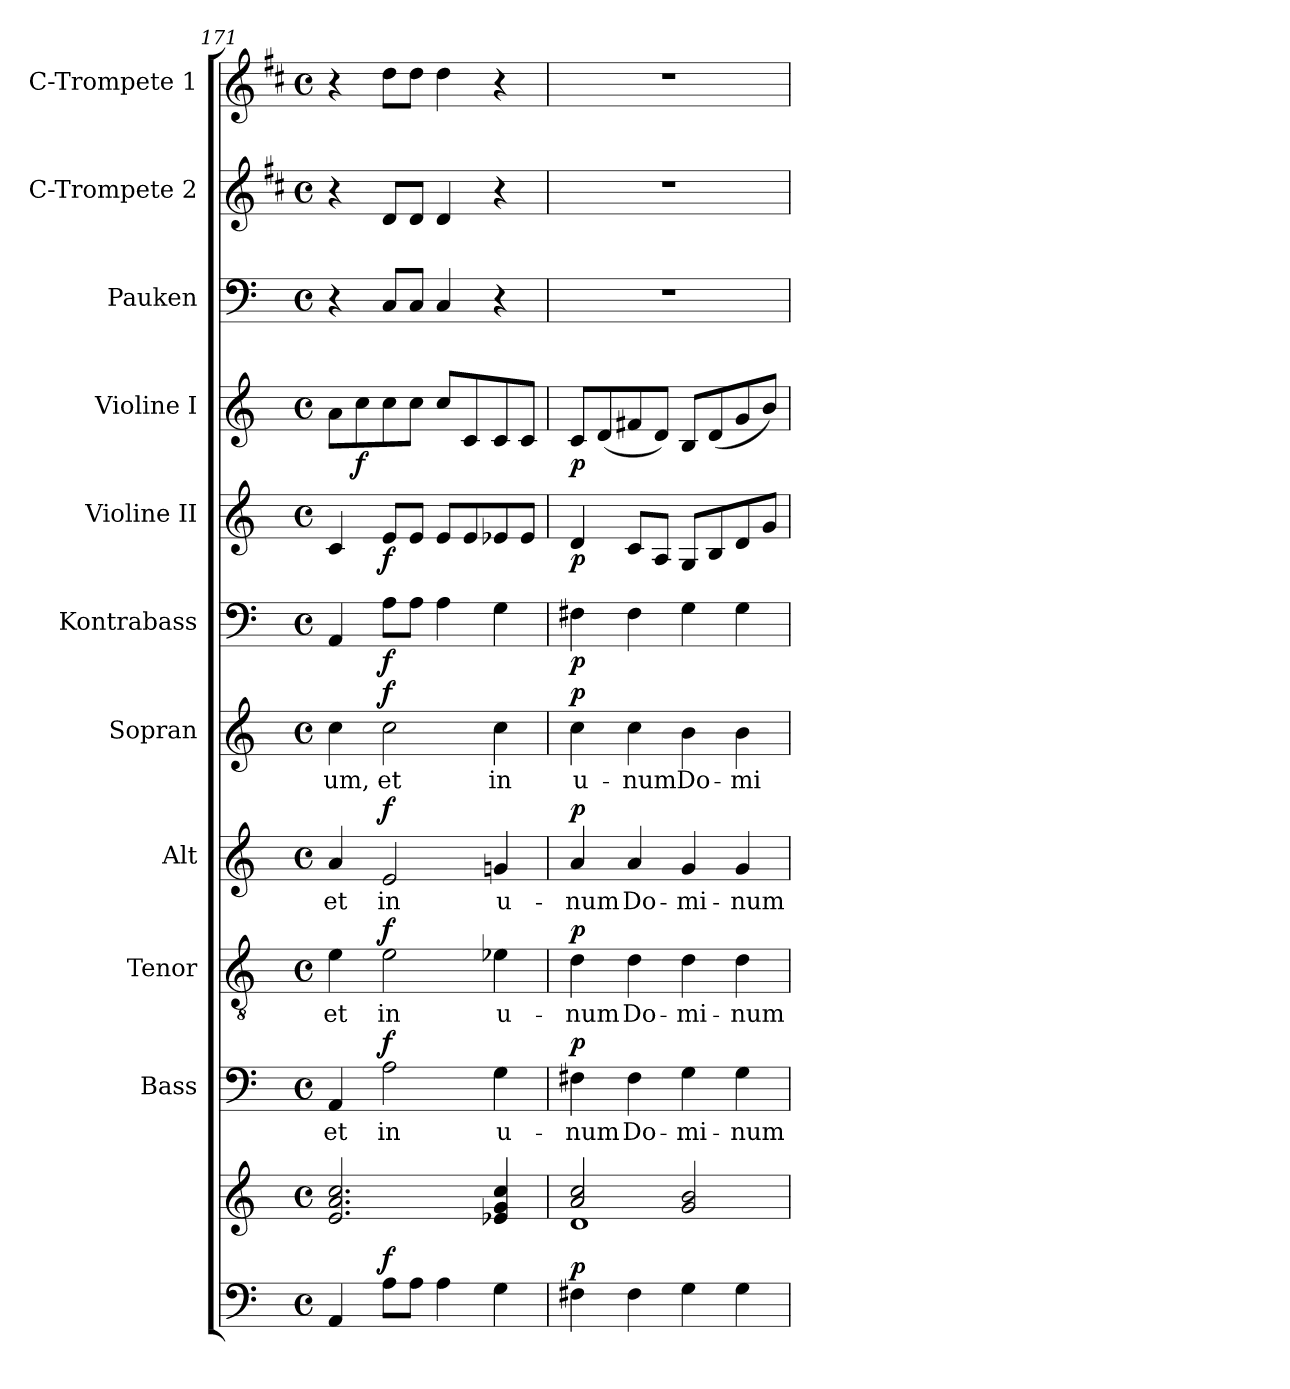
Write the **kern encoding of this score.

**kern	**kern	**dynam	**kern	**text	**dynam	**kern	**text	**dynam	**kern	**text	**dynam	**kern	**text	**dynam	**kern	**dynam	**kern	**dynam	**kern	**dynam	**kern	**kern	**kern
*part11	*part11	*part11	*part10	*part10	*part10	*part9	*part9	*part9	*part8	*part8	*part8	*part7	*part7	*part7	*part6	*part6	*part5	*part5	*part4	*part4	*part3	*part2	*part1
*staff12	*staff11	*staff11/12	*staff10	*staff10	*staff10	*staff9	*staff9	*staff9	*staff8	*staff8	*staff8	*staff7	*staff7	*staff7	*staff6	*staff6	*staff5	*staff5	*staff4	*staff4	*staff3	*staff2	*staff1
*	*	*	*I"Bass	*	*	*I"Tenor	*	*	*I"Alt	*	*	*I"Sopran	*	*	*I"Kontrabass	*	*I"Violine II	*	*I"Violine I	*	*I"Pauken	*I"C-Trompete 2	*I"C-Trompete 1
*	*	*	*I'B.	*	*	*I'T.	*	*	*I'A.	*	*	*I'S.	*	*	*I'Kb.	*	*I'Vl. II	*	*I'Vl. I	*	*I'Pk.	*I'C Trp. 2	*I'C Trp. 1
*clefF4	*clefG2	*	*clefF4	*	*	*clefGv2	*	*	*clefG2	*	*	*clefG2	*	*	*clefF4	*	*clefG2	*	*clefG2	*	*clefF4	*clefG2	*clefG2
*	*	*	*	*	*	*	*	*	*	*	*	*	*	*	*ITrd7c12	*	*	*	*	*	*	*ITrd1c2	*ITrd1c2
*k[]	*k[]	*	*k[]	*	*	*k[]	*	*	*k[]	*	*	*k[]	*	*	*k[]	*	*k[]	*	*k[]	*	*k[]	*k[]	*k[]
*C:	*C:	*	*C:	*	*	*C:	*	*	*C:	*	*	*C:	*	*	*C:	*	*C:	*	*C:	*	*C:	*C:	*C:
*M4/4	*M4/4	*	*M4/4	*	*	*M4/4	*	*	*M4/4	*	*	*M4/4	*	*	*M4/4	*	*M4/4	*	*M4/4	*	*M4/4	*M4/4	*M4/4
*met(c)	*met(c)	*	*met(c)	*	*	*met(c)	*	*	*met(c)	*	*	*met(c)	*	*	*met(c)	*	*met(c)	*	*met(c)	*	*met(c)	*met(c)	*met(c)
=171	=171	=171	=171	=171	=171	=171	=171	=171	=171	=171	=171	=171	=171	=171	=171	=171	=171	=171	=171	=171	=171	=171	=171
!	!	!	!	!LO:LY:b	!	!	!LO:LY:b	!	!	!LO:LY:b	!	!	!LO:LY:b	!	!	!	!	!	!	!	!	!	!
4AA/	2.e/ 2.a/ 2.cc/	.	4AA/	et	.	4e\	et	.	4a/	et	.	4cc\	-um,	.	4AAA/	.	4c/	.	8a\L	.	4r	4r	4r
!	!	!	!	!	!	!	!	!	!	!	!	!	!	!	!	!	!	!	!	!LO:DY:b	!	!	!
.	.	.	.	.	.	.	.	.	.	.	.	.	.	.	.	.	.	.	8cc\	f	.	.	.
!	!	!LO:DY:a=2	!	!LO:LY:b	!LO:DY:a	!	!LO:LY:b	!LO:DY:a	!	!LO:LY:b	!LO:DY:a	!	!LO:LY:b	!LO:DY:a	!	!LO:DY:b	!	!LO:DY:b	!	!	!	!	!
8A\L	.	f	2A\	in	f	2e\	in	f	2e/	in	f	2cc\	et	f	8AA\L	f	8e/L	f	8cc\	.	8C/L	8c/L	8cc\L
8A\J	.	.	.	.	.	.	.	.	.	.	.	.	.	.	8AA\J	.	8e/J	.	8cc\J	.	8C/J	8c/J	8cc\J
4A\	.	.	.	.	.	.	.	.	.	.	.	.	.	.	4AA\	.	8e/L	.	8cc/L	.	4C/	4c/	4cc\
.	.	.	.	.	.	.	.	.	.	.	.	.	.	.	.	.	8e/	.	8c/	.	.	.	.
!	!	!	!	!LO:LY:b	!	!	!LO:LY:b	!	!	!LO:LY:b	!	!	!LO:LY:b	!	!	!	!	!	!	!	!	!	!
4G\	4e-X/ 4g/ 4cc/	.	4G\	u-	.	4e-X\	u-	.	4gn/	u-	.	4cc\	in	.	4GG\	.	8e-X/	.	8c/	.	4r	4r	4r
.	.	.	.	.	.	.	.	.	.	.	.	.	.	.	.	.	8e-/J	.	8c/J	.	.	.	.
!!LO:PB:g=z
=172	=172	=172	=172	=172	=172	=172	=172	=172	=172	=172	=172	=172	=172	=172	=172	=172	=172	=172	=172	=172	=172	=172	=172
*	*^	*	*	*	*	*	*	*	*	*	*	*	*	*	*	*	*	*	*	*	*	*	*
!	!	!	!LO:DY:a=2	!	!LO:LY:b	!LO:DY:a	!	!LO:LY:b	!LO:DY:a	!	!LO:LY:b	!LO:DY:a	!	!LO:LY:b	!LO:DY:a	!	!LO:DY:b	!	!LO:DY:b	!	!LO:DY:b	!	!	!
4F#X\	2a/ 2cc/	1d	p	4F#X\	-num	p	4d\	-num	p	4a/	-num	p	4cc\	u-	p	4FF#X\	p	4d/	p	8c/L	p	1r	1r	1r
.	.	.	.	.	.	.	.	.	.	.	.	.	.	.	.	.	.	.	.	(<8d/	.	.	.	.
!	!	!	!	!	!LO:LY:b	!	!	!LO:LY:b	!	!	!LO:LY:b	!	!	!LO:LY:b	!	!	!	!	!	!	!	!	!	!
4F#\	.	.	.	4F#\	Do-	.	4d\	Do-	.	4a/	Do-	.	4cc\	-num	.	4FF#\	.	8c/L	.	8f#X/	.	.	.	.
.	.	.	.	.	.	.	.	.	.	.	.	.	.	.	.	.	.	8A/J	.	8d/J)	.	.	.	.
!	!	!	!	!	!LO:LY:b	!	!	!LO:LY:b	!	!	!LO:LY:b	!	!	!LO:LY:b	!	!	!	!	!	!	!	!	!	!
4G\	2g/ 2b/	.	.	4G\	-mi-	.	4d\	-mi-	.	4g/	-mi-	.	4b\	Do-	.	4GG\	.	8G/L	.	8B/L	.	.	.	.
.	.	.	.	.	.	.	.	.	.	.	.	.	.	.	.	.	.	8B/	.	(<8d/	.	.	.	.
!	!	!	!	!	!LO:LY:b	!	!	!LO:LY:b	!	!	!LO:LY:b	!	!	!LO:LY:b	!	!	!	!	!	!	!	!	!	!
4G\	.	.	.	4G\	-num	.	4d\	-num	.	4g/	-num	.	4b\	-mi-	.	4GG\	.	8d/	.	8g/	.	.	.	.
.	.	.	.	.	.	.	.	.	.	.	.	.	.	.	.	.	.	8g/J	.	8b/J)	.	.	.	.
*	*v	*v	*	*	*	*	*	*	*	*	*	*	*	*	*	*	*	*	*	*	*	*	*	*
=	=	=	=	=	=	=	=	=	=	=	=	=	=	=	=	=	=	=	=	=	=	=	=
*-	*-	*-	*-	*-	*-	*-	*-	*-	*-	*-	*-	*-	*-	*-	*-	*-	*-	*-	*-	*-	*-	*-	*-
